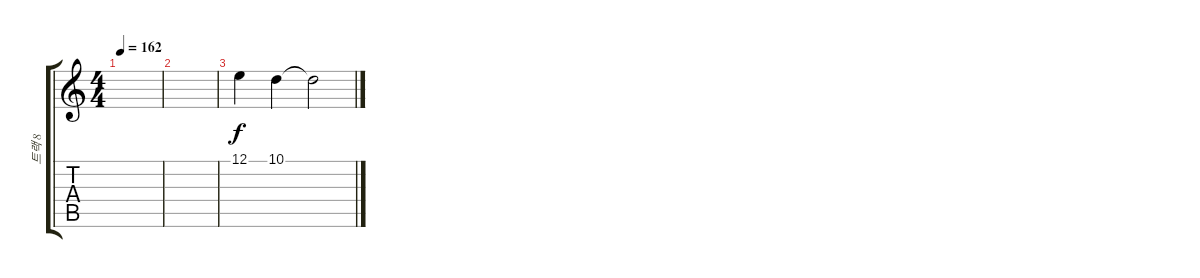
\track ("트랙 8" "트랙 8") {instrument altosax}
\staff {score tabs}
\tuning (E4 B3 G3 D3 A2 E2) {hide}
\ts (4 4)
\tempo 162
\clef g2
\ks c
|
|
12.1.4 10.1.4 10.1{t}.2
